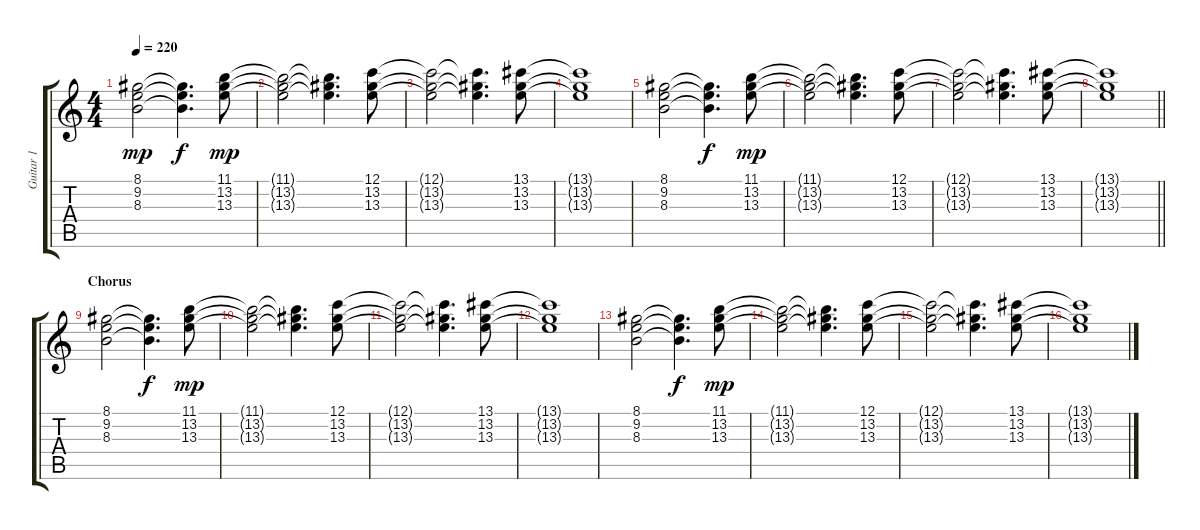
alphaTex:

\track ("Guitar 1" "Guitar 1") {instrument distortionguitar}
\staff {score tabs}
\tuning (C4 G3 Eb3 Bb2 F2 C2) {hide}
\ts (4 4)
\tempo 220
\clef g2
\ks c
(8.1 9.2 8.3).2{dy mp} (8.1{t} 9.2{t} 8.3{t}).4{d dy f} (11.1 13.2 13.3).8{dy mp} |
(11.1{t} 13.2{t} 13.3{t}).2 (11.1{t} 13.2{t} 13.3{t}).4{d} (12.1 13.2 13.3).8 |
(12.1{t} 13.2{t} 13.3{t}).2 (12.1{t} 13.2{t} 13.3{t}).4{d} (13.1 13.2 13.3).8 |
(13.1{t} 13.2{t} 13.3{t}).1 |
(8.1 9.2 8.3).2 (8.1{t} 9.2{t} 8.3{t}).4{d dy f} (11.1 13.2 13.3).8{dy mp} |
(11.1{t} 13.2{t} 13.3{t}).2 (11.1{t} 13.2{t} 13.3{t}).4{d} (12.1 13.2 13.3).8 |
(12.1{t} 13.2{t} 13.3{t}).2 (12.1{t} 13.2{t} 13.3{t}).4{d} (13.1 13.2 13.3).8 |
\barLineRight lightlight
(13.1{t} 13.2{t} 13.3{t}).1 |
\section ("" "Chorus")
(8.1 9.2 8.3).2 (8.1{t} 9.2{t} 8.3{t}).4{d dy f} (11.1 13.2 13.3).8{dy mp} |
(11.1{t} 13.2{t} 13.3{t}).2 (11.1{t} 13.2{t} 13.3{t}).4{d} (12.1 13.2 13.3).8 |
(12.1{t} 13.2{t} 13.3{t}).2 (12.1{t} 13.2{t} 13.3{t}).4{d} (13.1 13.2 13.3).8 |
(13.1{t} 13.2{t} 13.3{t}).1 |
(8.1 9.2 8.3).2 (8.1{t} 9.2{t} 8.3{t}).4{d dy f} (11.1 13.2 13.3).8{dy mp} |
(11.1{t} 13.2{t} 13.3{t}).2 (11.1{t} 13.2{t} 13.3{t}).4{d} (12.1 13.2 13.3).8 |
(12.1{t} 13.2{t} 13.3{t}).2 (12.1{t} 13.2{t} 13.3{t}).4{d} (13.1 13.2 13.3).8 |
(13.1{t} 13.2{t} 13.3{t}).1
